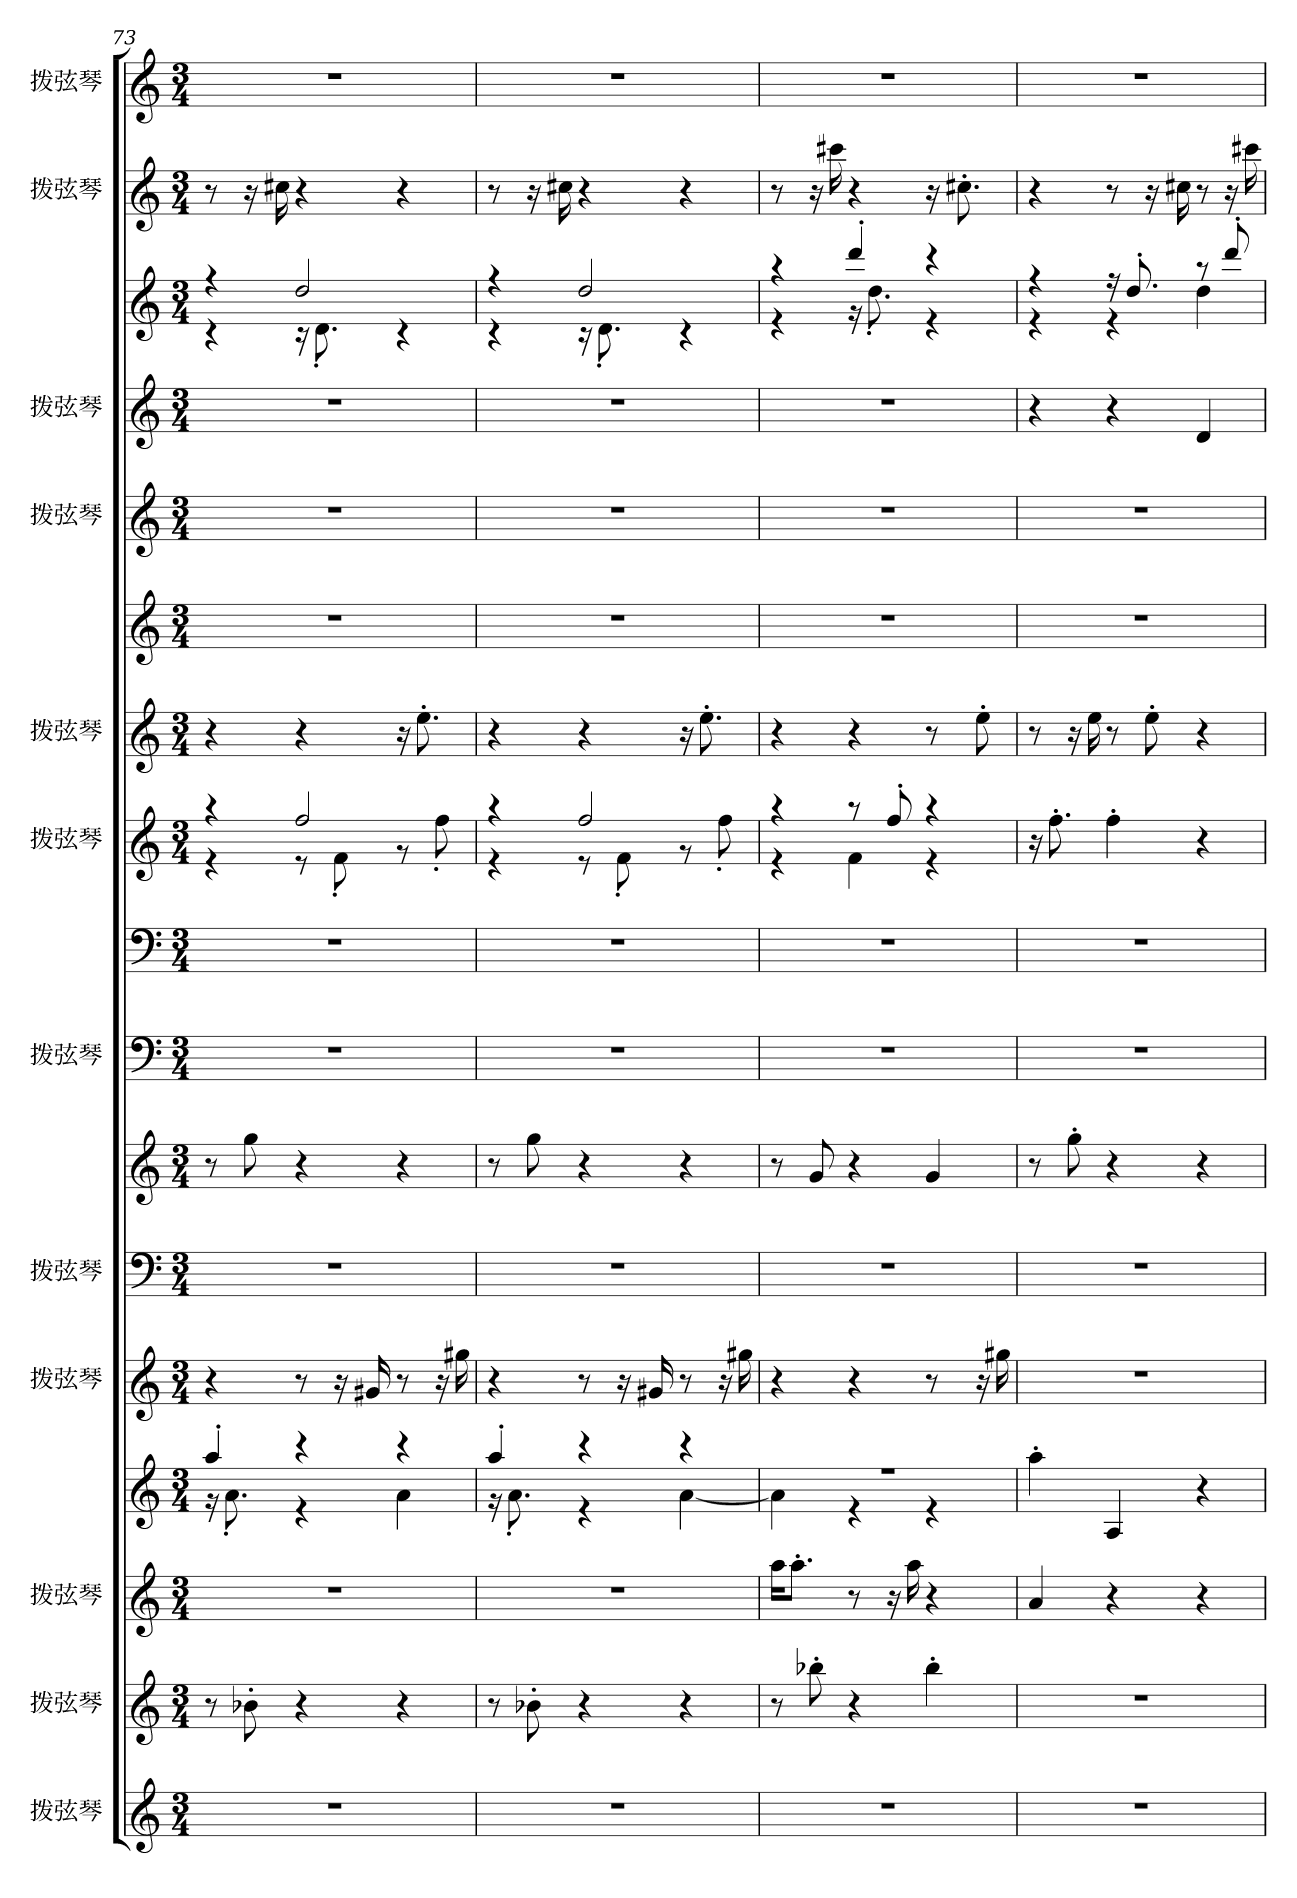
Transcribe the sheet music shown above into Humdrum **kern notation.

**kern	**kern	**kern	**kern	**kern	**kern	**kern	**kern	**kern	**kern	**kern	**kern	**kern	**kern	**kern	**kern	**kern
*part12	*part11	*part10	*part10	*part9	*part8	*part8	*part7	*part7	*part6	*part5	*part5	*part4	*part3	*part3	*part2	*part1
*staff17	*staff16	*staff15	*staff14	*staff13	*staff12	*staff11	*staff10	*staff9	*staff8	*staff7	*staff6	*staff5	*staff4	*staff3	*staff2	*staff1
*I"拨弦琴	*I"拨弦琴	*I"拨弦琴	*	*I"拨弦琴	*I"拨弦琴	*	*I"拨弦琴	*	*I"拨弦琴	*I"拨弦琴	*	*I"拨弦琴	*I"拨弦琴	*	*I"拨弦琴	*I"拨弦琴
*clefG2	*clefG2	*clefG2	*clefG2	*clefG2	*clefF4	*clefG2	*clefF4	*clefF4	*clefG2	*clefG2	*clefG2	*clefG2	*clefG2	*clefG2	*clefG2	*clefG2
*k[]	*k[]	*k[]	*k[]	*k[]	*k[]	*k[]	*k[]	*k[]	*k[]	*k[]	*k[]	*k[]	*k[]	*k[]	*k[]	*k[]
*M3/4	*M3/4	*M3/4	*M3/4	*M3/4	*M3/4	*M3/4	*M3/4	*M3/4	*M3/4	*M3/4	*M3/4	*M3/4	*M3/4	*M3/4	*M3/4	*M3/4
=73	=73	=73	=73	=73	=73	=73	=73	=73	=73	=73	=73	=73	=73	=73	=73	=73
*	*	*	*^	*	*	*	*	*	*^	*	*	*	*	*^	*	*
2.r	8r	2.r	4aa'/	16r	4r	2.r	8r	2.r	2.r	4r	4r	4r	2.r	2.r	2.r	4r	4r	8r	2.r
.	.	.	.	8.a'\	.	.	.	.	.	.	.	.	.	.	.	.	.	.	.
.	8b-X'\	.	.	.	.	.	8gg\	.	.	.	.	.	.	.	.	.	.	16r	.
.	.	.	.	.	.	.	.	.	.	.	.	.	.	.	.	.	.	16cc#X\	.
.	4r	.	4r	4r	8r	.	4r	.	.	2ff/	8r	4r	.	.	.	2dd/	16r	4r	.
.	.	.	.	.	.	.	.	.	.	.	.	.	.	.	.	.	8.d'\	.	.
.	.	.	.	.	16r	.	.	.	.	.	8f'\	.	.	.	.	.	.	.	.
.	.	.	.	.	16g#X/	.	.	.	.	.	.	.	.	.	.	.	.	.	.
.	4r	.	4r	4a\	8r	.	4r	.	.	.	8r	16r	.	.	.	.	4r	4r	.
.	.	.	.	.	.	.	.	.	.	.	.	8.ee'\	.	.	.	.	.	.	.
.	.	.	.	.	16r	.	.	.	.	.	8ff'\	.	.	.	.	.	.	.	.
.	.	.	.	.	16gg#X\	.	.	.	.	.	.	.	.	.	.	.	.	.	.
!!LO:PB:g=z
=74	=74	=74	=74	=74	=74	=74	=74	=74	=74	=74	=74	=74	=74	=74	=74	=74	=74	=74	=74
2.r	8r	2.r	4aa'/	16r	4r	2.r	8r	2.r	2.r	4r	4r	4r	2.r	2.r	2.r	4r	4r	8r	2.r
.	.	.	.	8.a'\	.	.	.	.	.	.	.	.	.	.	.	.	.	.	.
.	8b-X'\	.	.	.	.	.	8gg\	.	.	.	.	.	.	.	.	.	.	16r	.
.	.	.	.	.	.	.	.	.	.	.	.	.	.	.	.	.	.	16cc#X\	.
.	4r	.	4r	4r	8r	.	4r	.	.	2ff/	8r	4r	.	.	.	2dd/	16r	4r	.
.	.	.	.	.	.	.	.	.	.	.	.	.	.	.	.	.	8.d'\	.	.
.	.	.	.	.	16r	.	.	.	.	.	8f'\	.	.	.	.	.	.	.	.
.	.	.	.	.	16g#X/	.	.	.	.	.	.	.	.	.	.	.	.	.	.
.	4r	.	4r	[4a\	8r	.	4r	.	.	.	8r	16r	.	.	.	.	4r	4r	.
.	.	.	.	.	.	.	.	.	.	.	.	8.ee'\	.	.	.	.	.	.	.
.	.	.	.	.	16r	.	.	.	.	.	8ff'\	.	.	.	.	.	.	.	.
.	.	.	.	.	16gg#X\	.	.	.	.	.	.	.	.	.	.	.	.	.	.
=75	=75	=75	=75	=75	=75	=75	=75	=75	=75	=75	=75	=75	=75	=75	=75	=75	=75	=75	=75
2.r	8r	16aa\KL	2.r	4a\]	4r	2.r	8r	2.r	2.r	4r	4r	4r	2.r	2.r	2.r	4r	4r	8r	2.r
.	.	8.aa'\J	.	.	.	.	.	.	.	.	.	.	.	.	.	.	.	.	.
.	8bb-X'\	.	.	.	.	.	8g/	.	.	.	.	.	.	.	.	.	.	16r	.
.	.	.	.	.	.	.	.	.	.	.	.	.	.	.	.	.	.	16ccc#X\	.
.	4r	8r	.	4r	4r	.	4r	.	.	8r	4f\	4r	.	.	.	4ddd'/	16r	4r	.
.	.	.	.	.	.	.	.	.	.	.	.	.	.	.	.	.	8.dd'\	.	.
.	.	16r	.	.	.	.	.	.	.	8ff'/	.	.	.	.	.	.	.	.	.
.	.	16aa\	.	.	.	.	.	.	.	.	.	.	.	.	.	.	.	.	.
.	4bb-'\	4r	.	4r	8r	.	4g/	.	.	4r	4r	8r	.	.	.	4r	4r	16r	.
.	.	.	.	.	.	.	.	.	.	.	.	.	.	.	.	.	.	8.cc#X'\	.
.	.	.	.	.	16r	.	.	.	.	.	.	8ee'\	.	.	.	.	.	.	.
.	.	.	.	.	16gg#X\	.	.	.	.	.	.	.	.	.	.	.	.	.	.
*	*	*	*v	*v	*	*	*	*	*	*v	*v	*	*	*	*	*	*	*	*
=76	=76	=76	=76	=76	=76	=76	=76	=76	=76	=76	=76	=76	=76	=76	=76	=76	=76
2.r	2.r	4a/	4aa'\	2.r	2.r	8r	2.r	2.r	16r	8r	2.r	2.r	4r	4r	4r	4r	2.r
.	.	.	.	.	.	.	.	.	8.ff'\	.	.	.	.	.	.	.	.
.	.	.	.	.	.	8gg'\	.	.	.	16r	.	.	.	.	.	.	.
.	.	.	.	.	.	.	.	.	.	16ee\	.	.	.	.	.	.	.
.	.	4r	4A/	.	.	4r	.	.	4ff'\	8r	.	.	4r	16r	4r	8r	.
.	.	.	.	.	.	.	.	.	.	.	.	.	.	8.dd'/	.	.	.
.	.	.	.	.	.	.	.	.	.	8ee'\	.	.	.	.	.	16r	.
.	.	.	.	.	.	.	.	.	.	.	.	.	.	.	.	16cc#X\	.
.	.	4r	4r	.	.	4r	.	.	4r	4r	.	.	4d/	8r	4dd\	8r	.
.	.	.	.	.	.	.	.	.	.	.	.	.	.	8ddd'/	.	16r	.
.	.	.	.	.	.	.	.	.	.	.	.	.	.	.	.	16ccc#X\	.
*	*	*	*	*	*	*	*	*	*	*	*	*	*	*v	*v	*	*
=	=	=	=	=	=	=	=	=	=	=	=	=	=	=	=	=
*-	*-	*-	*-	*-	*-	*-	*-	*-	*-	*-	*-	*-	*-	*-	*-	*-
